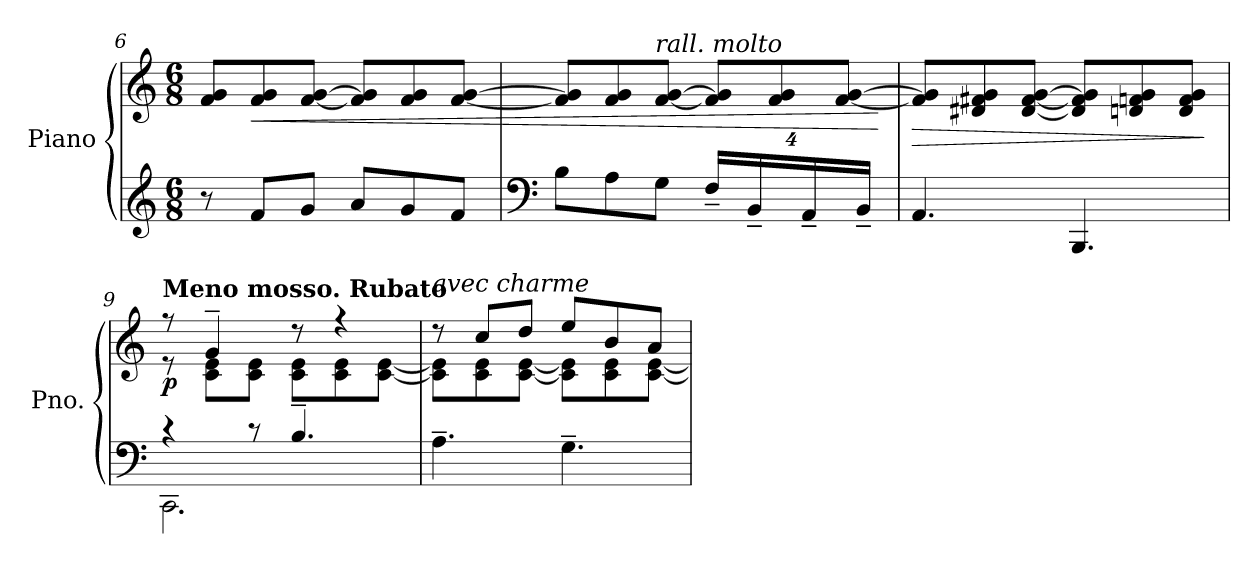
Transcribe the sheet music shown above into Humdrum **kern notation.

**kern	**kern	**dynam
*part1	*part1	*part1
*staff2	*staff1	*staff1/2
*I"Piano	*	*
*I'Pno.	*	*
!!LO:LB:g=z
*clefG2	*clefG2	*
*k[]	*k[]	*
*M6/8	*M6/8	*
=6	=6	=6
!	!	!LO:DY:b=2
!	!	!LO:DY:n=1:b
8r	8f/ 8g/L	mf mf
!	!	!LO:HP:b
8f/L	8f/ 8g/	<
8g/J	[8f/ [8g/J	.
8a/L	8f/] 8g/]L	.
8g/	8f/ 8g/	.
8f/J	[8f/ [8g/J	.
=7	=7	=7
*clefF4	*	*
8B\L	8f/] 8g/]L	.
8A\	8f/ 8g/	.
!	!LO:TX:a:i:t=rall. molto	!
8G\J	[8f/ [8g/J	.
*Xbrackettup	*	*
*	*MM102	*
32%3F~/L	8f/] 8g/]L	.
32%3BB~/	.	.
.	8f/ 8g/	.
32%3AA~/	.	.
*	*MM96	*
.	[8f/ [8g/J	.
32%3BB~/J	.	.
.	.	[
=8	=8	=8
!	!	!LO:HP:b
4.AA/	8f/] 8g/]L	>
*	*MM90	*
.	8d#X/ 8f#X/ 8g/	.
.	[8d#/ [8f#/ [8g/J	.
*	*MM84	*
4.BBB/	8d#/] 8f#/] 8g/]L	.
.	8dn/ 8fn/ 8g/	.
*	*MM75	*
.	8d/ 8f/ 8g/J	.
.	.	]
=9	=9	=9
*	*MM90	*
*^	*^	*
!	!	!LO:TX:a:B:t=Meno mosso. Rubato	!	!
!	!	!	!	!LO:DY:b
4r	2.CC\	8re	8rff	p
.	.	4g~/	8c\ 8e\L	.
8r	.	.	8c\ 8e\J	.
*	*	*MM84	*	*
4.B~/	.	8r	8c\ 8e\L	.
*	*	*MM90	*	*
.	.	4r	8c\ 8e\	.
.	.	.	[8c\ [8e\J	.
*v	*v	*	*	*
=10	=10	=10	=10
*	*MM84	*	*
!	!LO:TX:a:i:t=avec charme	!	!
4.A~\	8r	8c\] 8e\]L	.
*	*MM90	*	*
.	8cc/L	8c\ 8e\	.
.	8dd/J	[8c\ [8e\J	.
*	*MM84	*	*
4.G~\	8ee/L	8c\] 8e\]L	.
*	*MM90	*	*
.	8b/	8c\ 8e\	.
.	8a/J	[8c\ [8e\J	.
*	*v	*v	*
=	=	=
*-	*-	*-
